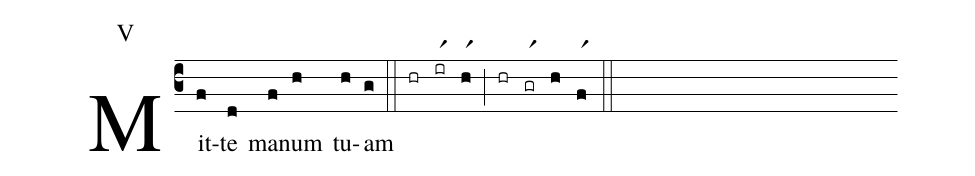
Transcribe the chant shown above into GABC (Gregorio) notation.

annotation: V;
%%
(c3)Mit(f)te(d) ma(f)num(h) tu(h)am(g) (::) (hr)(irr1)(hr1)(;)(hr)(grr1)(h)(fr1)(::)
